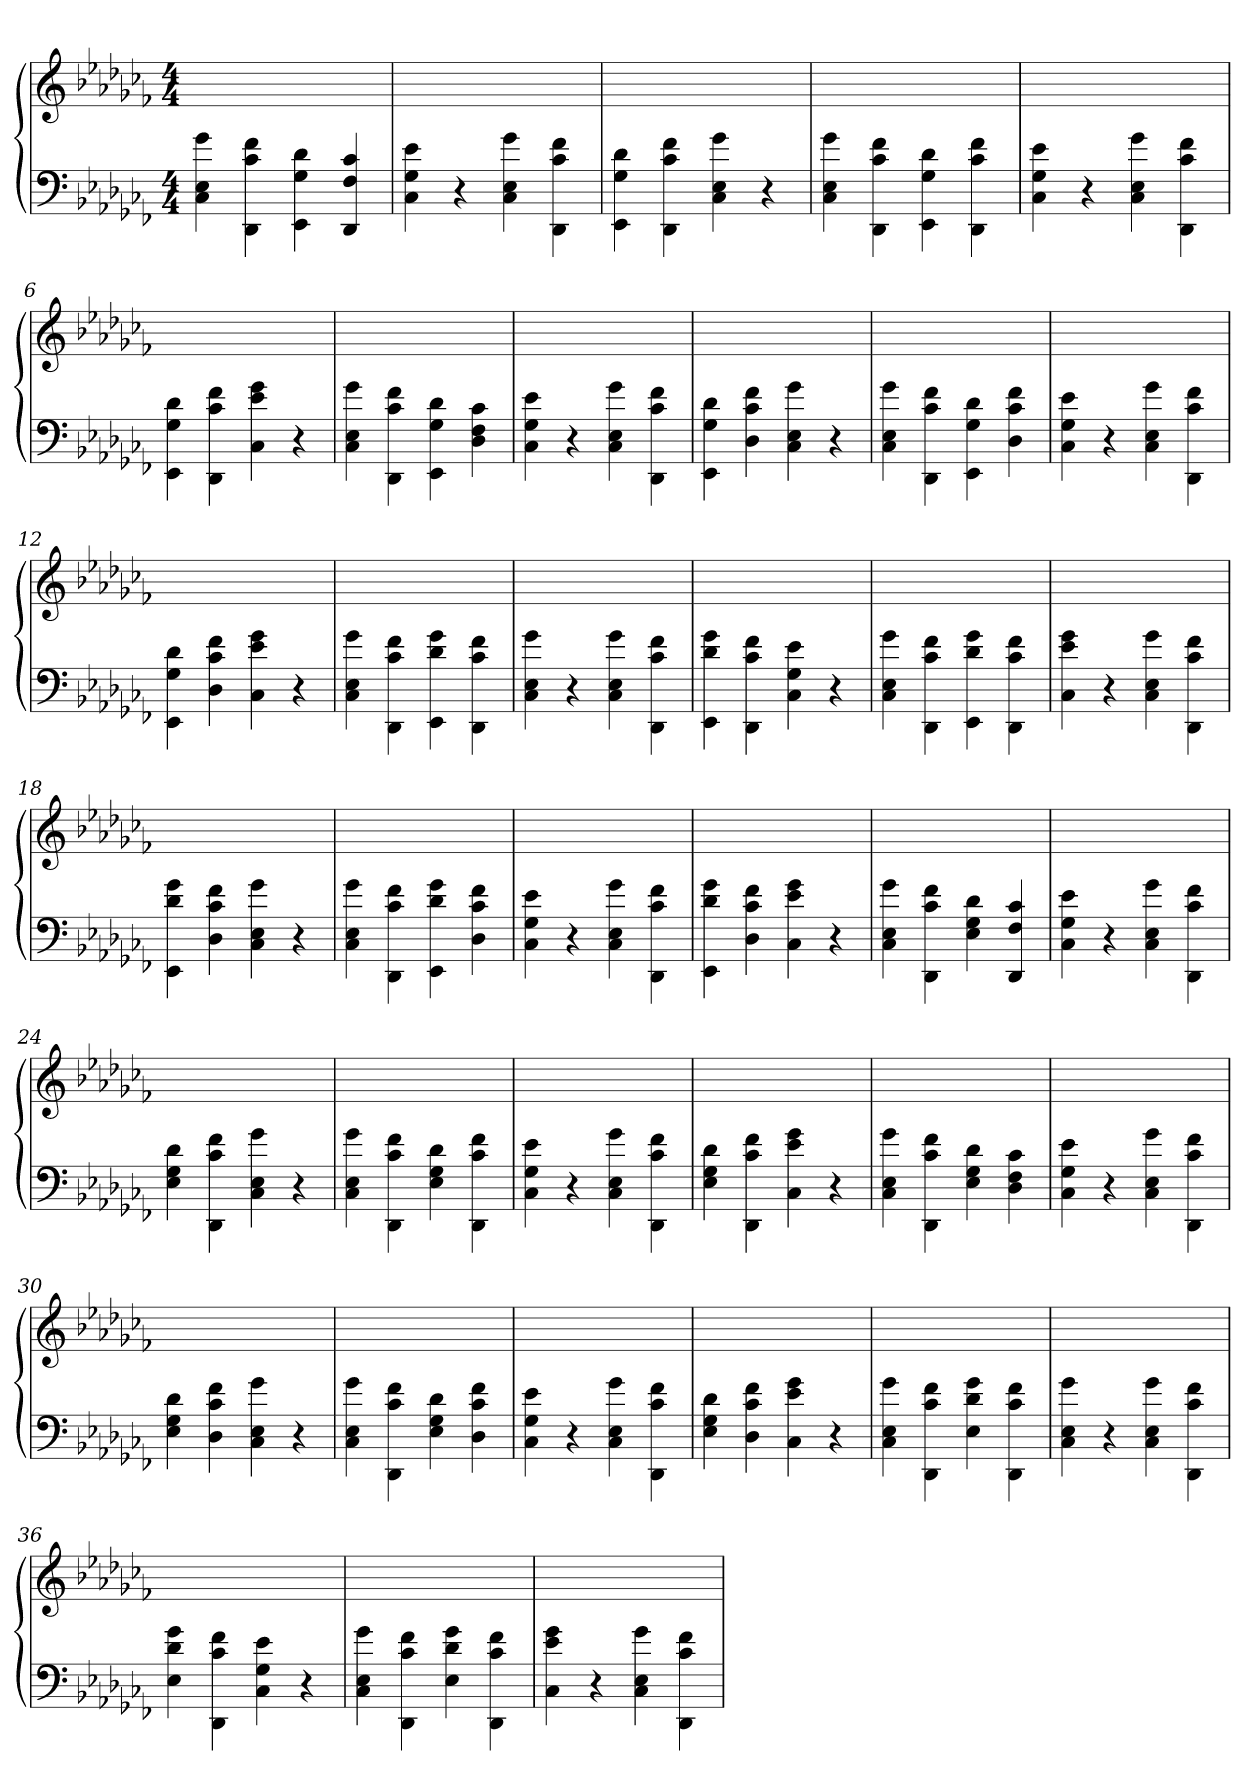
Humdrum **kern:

**kern	**kern
*part2	*part1
*staff2	*staff1
*clefF4	*clefG2
*k[b-e-a-d-g-c-f-]	*k[b-e-a-d-g-c-f-]
*C-:	*C-:
*M4/4	*M4/4
*MM60	*MM60
=1	=1
4C- 4E- 4g-	1ryy
4DD- 4c- 4f-	.
4EE- 4G- 4d-	.
4DD- 4F- 4c-	.
=2	=2
4C- 4G- 4e-	1ryy
4r	.
4C- 4E- 4g-	.
4DD- 4c- 4f-	.
=3	=3
4EE- 4G- 4d-	1ryy
4DD- 4c- 4f-	.
4C- 4E- 4g-	.
4r	.
=4	=4
4C- 4E- 4g-	1ryy
4DD- 4c- 4f-	.
4EE- 4G- 4d-	.
4DD- 4c- 4f-	.
=5	=5
4C- 4G- 4e-	1ryy
4r	.
4C- 4E- 4g-	.
4DD- 4c- 4f-	.
=6	=6
4EE- 4G- 4d-	1ryy
4DD- 4c- 4f-	.
4C- 4e- 4g-	.
4r	.
=7	=7
4C- 4E- 4g-	1ryy
4DD- 4c- 4f-	.
4EE- 4G- 4d-	.
4D- 4F- 4c-	.
=8	=8
4C- 4G- 4e-	1ryy
4r	.
4C- 4E- 4g-	.
4DD- 4c- 4f-	.
=9	=9
4EE- 4G- 4d-	1ryy
4D- 4c- 4f-	.
4C- 4E- 4g-	.
4r	.
=10	=10
4C- 4E- 4g-	1ryy
4DD- 4c- 4f-	.
4EE- 4G- 4d-	.
4D- 4c- 4f-	.
=11	=11
4C- 4G- 4e-	1ryy
4r	.
4C- 4E- 4g-	.
4DD- 4c- 4f-	.
=12	=12
4EE- 4G- 4d-	1ryy
4D- 4c- 4f-	.
4C- 4e- 4g-	.
4r	.
=13	=13
4C- 4E- 4g-	1ryy
4DD- 4c- 4f-	.
4EE- 4d- 4g-	.
4DD- 4c- 4f-	.
=14	=14
4C- 4E- 4g-	1ryy
4r	.
4C- 4E- 4g-	.
4DD- 4c- 4f-	.
=15	=15
4EE- 4d- 4g-	1ryy
4DD- 4c- 4f-	.
4C- 4G- 4e-	.
4r	.
=16	=16
4C- 4E- 4g-	1ryy
4DD- 4c- 4f-	.
4EE- 4d- 4g-	.
4DD- 4c- 4f-	.
=17	=17
4C- 4e- 4g-	1ryy
4r	.
4C- 4E- 4g-	.
4DD- 4c- 4f-	.
=18	=18
4EE- 4d- 4g-	1ryy
4D- 4c- 4f-	.
4C- 4E- 4g-	.
4r	.
=19	=19
4C- 4E- 4g-	1ryy
4DD- 4c- 4f-	.
4EE- 4d- 4g-	.
4D- 4c- 4f-	.
=20	=20
4C- 4G- 4e-	1ryy
4r	.
4C- 4E- 4g-	.
4DD- 4c- 4f-	.
=21	=21
4EE- 4d- 4g-	1ryy
4D- 4c- 4f-	.
4C- 4e- 4g-	.
4r	.
=22	=22
4C- 4E- 4g-	1ryy
4DD- 4c- 4f-	.
4E- 4G- 4d-	.
4DD- 4F- 4c-	.
=23	=23
4C- 4G- 4e-	1ryy
4r	.
4C- 4E- 4g-	.
4DD- 4c- 4f-	.
=24	=24
4E- 4G- 4d-	1ryy
4DD- 4c- 4f-	.
4C- 4E- 4g-	.
4r	.
=25	=25
4C- 4E- 4g-	1ryy
4DD- 4c- 4f-	.
4E- 4G- 4d-	.
4DD- 4c- 4f-	.
=26	=26
4C- 4G- 4e-	1ryy
4r	.
4C- 4E- 4g-	.
4DD- 4c- 4f-	.
=27	=27
4E- 4G- 4d-	1ryy
4DD- 4c- 4f-	.
4C- 4e- 4g-	.
4r	.
=28	=28
4C- 4E- 4g-	1ryy
4DD- 4c- 4f-	.
4E- 4G- 4d-	.
4D- 4F- 4c-	.
=29	=29
4C- 4G- 4e-	1ryy
4r	.
4C- 4E- 4g-	.
4DD- 4c- 4f-	.
=30	=30
4E- 4G- 4d-	1ryy
4D- 4c- 4f-	.
4C- 4E- 4g-	.
4r	.
=31	=31
4C- 4E- 4g-	1ryy
4DD- 4c- 4f-	.
4E- 4G- 4d-	.
4D- 4c- 4f-	.
=32	=32
4C- 4G- 4e-	1ryy
4r	.
4C- 4E- 4g-	.
4DD- 4c- 4f-	.
=33	=33
4E- 4G- 4d-	1ryy
4D- 4c- 4f-	.
4C- 4e- 4g-	.
4r	.
=34	=34
4C- 4E- 4g-	1ryy
4DD- 4c- 4f-	.
4E- 4d- 4g-	.
4DD- 4c- 4f-	.
=35	=35
4C- 4E- 4g-	1ryy
4r	.
4C- 4E- 4g-	.
4DD- 4c- 4f-	.
=36	=36
4E- 4d- 4g-	1ryy
4DD- 4c- 4f-	.
4C- 4G- 4e-	.
4r	.
=37	=37
4C- 4E- 4g-	1ryy
4DD- 4c- 4f-	.
4E- 4d- 4g-	.
4DD- 4c- 4f-	.
=38	=38
4C- 4e- 4g-	1ryy
4r	.
4C- 4E- 4g-	.
4DD- 4c- 4f-	.
=	=
*-	*-
